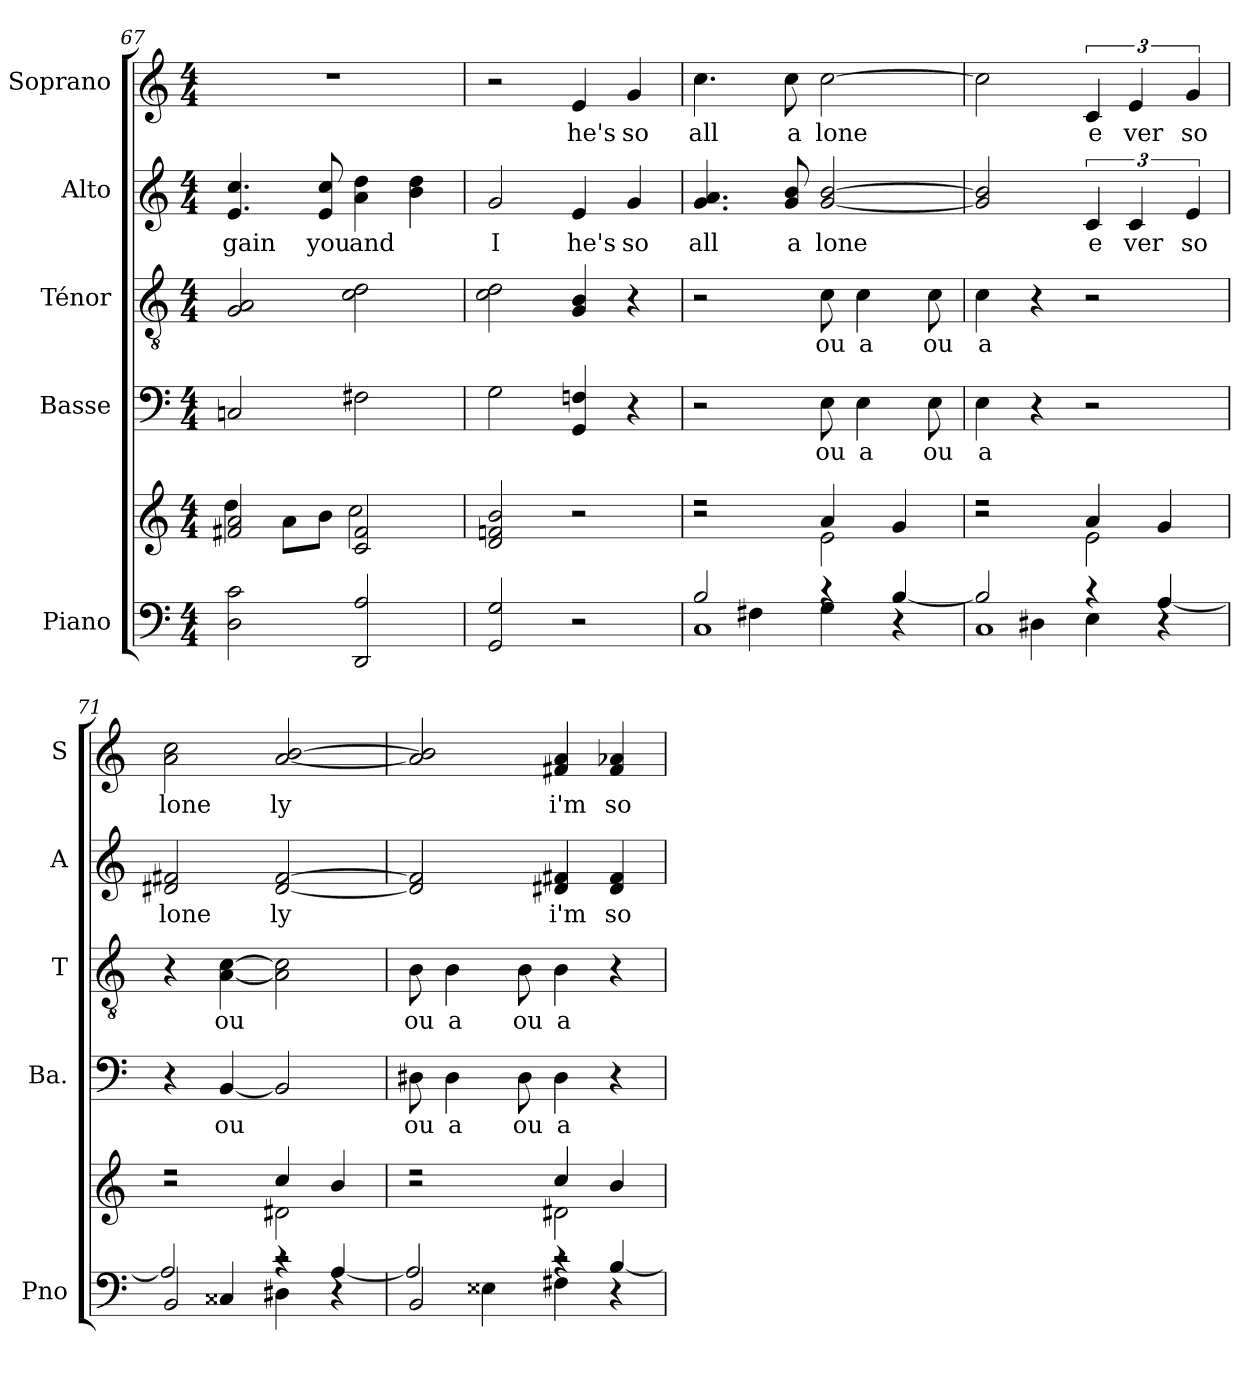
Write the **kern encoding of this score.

**kern	**kern	**kern	**text	**kern	**text	**kern	**text	**kern	**text
*part5	*part5	*part4	*part4	*part3	*part3	*part2	*part2	*part1	*part1
*staff6	*staff5	*staff4	*staff4	*staff3	*staff3	*staff2	*staff2	*staff1	*staff1
*I"Piano	*	*I"Basse	*	*I"Ténor	*	*I"Alto	*	*I"Soprano	*
*I'Pno	*	*I'Ba.	*	*I'T	*	*I'A	*	*I'S	*
*clefF4	*clefG2	*clefF4	*	*clefGv2	*	*clefG2	*	*clefG2	*
*k[]	*k[]	*k[]	*	*k[]	*	*k[]	*	*k[]	*
*C:	*C:	*C:	*	*C:	*	*C:	*	*C:	*
*M4/4	*M4/4	*M4/4	*	*M4/4	*	*M4/4	*	*M4/4	*
=67	=67	=67	=67	=67	=67	=67	=67	=67	=67
*	*^	*	*	*	*	*	*	*	*
!	!	!	!	!	!	!	!	!LO:LY:b	!	!
2D\ 2c\	2f#X/ 2a/	4dd\	2Cni/	.	2G/ 2A/	.	4.e/ 4.cc/	gain	1r	.
.	.	8a\L	.	.	.	.	.	.	.	.
!	!	!	!	!	!	!	!	!LO:LY:b	!	!
.	.	8b\J	.	.	.	.	8e/ 8cc/	you	.	.
!	!	!	!	!	!	!	!	!LO:LY:b	!	!
2DD/ 2A/	2c/ 2f#/	2cc\	2F#X\	.	2c\ 2d\	.	4a\ 4dd\	and	.	.
.	.	.	.	.	.	.	4b\ 4dd\	.	.	.
*	*v	*v	*	*	*	*	*	*	*	*
=68	=68	=68	=68	=68	=68	=68	=68	=68	=68
!	!	!	!	!	!	!	!LO:LY:b	!	!
2GG/ 2G/	2d/ 2fn/ 2b/	2G\	.	2c\ 2d\	.	2g/	I	2r	.
!	!	!	!	!	!	!	!LO:LY:b	!	!
!	!	!	!	!	!	!	!	!	!LO:LY:b
2r	2r	4GG/ 4Fn/	.	4G/ 4B/	.	4e/	he's	4e/	he's
!	!	!	!	!	!	!	!LO:LY:b	!	!
!	!	!	!	!	!	!	!	!	!LO:LY:b
.	.	4r	.	4r	.	4g/	so	4g/	so
!!LO:PB:g=z
=69	=69	=69	=69	=69	=69	=69	=69	=69	=69
*^	*^	*	*	*	*	*	*	*	*
*	*^	*	*	*	*	*	*	*	*	*	*
!	!	!	!	!	!	!	!	!	!	!LO:LY:b	!	!
!	!	!	!	!	!	!	!	!	!	!	!	!LO:LY:b
1C	2B/	4ryy	2r	2rcc	2r	.	2r	.	4.g/ 4.a/	all	4.cc\	all
.	.	4F#X\	.	.	.	.	.	.	.	.	.	.
!	!	!	!	!	!	!	!	!	!	!LO:LY:b	!	!
!	!	!	!	!	!	!	!	!	!	!	!	!LO:LY:b
.	.	.	.	.	.	.	.	.	8g/ 8b/	a	8cc\	a
!	!	!	!	!	!	!LO:LY:b	!	!	!	!	!	!
!	!	!	!	!	!	!	!	!LO:LY:b	!	!	!	!
!	!	!	!	!	!	!	!	!	!	!LO:LY:b	!	!
!	!	!	!	!	!	!	!	!	!	!	!	!LO:LY:b
.	4rB	4G\	2e\	4a/	8E\	ou	8c\	ou	[2g/ [2b/	lone	[2cc\	lone
!	!	!	!	!	!	!LO:LY:b	!	!	!	!	!	!
!	!	!	!	!	!	!	!	!LO:LY:b	!	!	!	!
.	.	.	.	.	4E\	a	4c\	a	.	.	.	.
.	[>4B/	4r	.	4g/	.	.	.	.	.	.	.	.
!	!	!	!	!	!	!LO:LY:b	!	!	!	!	!	!
!	!	!	!	!	!	!	!	!LO:LY:b	!	!	!	!
.	.	.	.	.	8E\	ou	8c\	ou	.	.	.	.
=70	=70	=70	=70	=70	=70	=70	=70	=70	=70	=70	=70	=70
!	!	!	!	!	!	!LO:LY:b	!	!	!	!	!	!
!	!	!	!	!	!	!	!	!LO:LY:b	!	!	!	!
1C	2B/]	4ryy	2r	2rcc	4E\	a	4c\	a	2g/] 2b/]	.	2cc\]	.
.	.	4D#X\	.	.	4r	.	4r	.	.	.	.	.
!	!	!	!	!	!	!	!	!	!	!LO:LY:b	!	!
!	!	!	!	!	!	!	!	!	!	!	!	!LO:LY:b
.	4rB	4E\	2e\	4a/	2r	.	2r	.	6c/	e	6c/	e
!	!	!	!	!	!	!	!	!	!	!LO:LY:b	!	!
!	!	!	!	!	!	!	!	!	!	!	!	!LO:LY:b
.	.	.	.	.	.	.	.	.	6c/	ver	6e/	ver
.	[>4A/	4r	.	4g/	.	.	.	.	.	.	.	.
!	!	!	!	!	!	!	!	!	!	!LO:LY:b	!	!
!	!	!	!	!	!	!	!	!	!	!	!	!LO:LY:b
.	.	.	.	.	.	.	.	.	6e/	so	6g/	so
=71	=71	=71	=71	=71	=71	=71	=71	=71	=71	=71	=71	=71
!	!	!	!	!	!	!	!	!	!	!LO:LY:b	!	!
!	!	!	!	!	!	!	!	!	!	!	!	!LO:LY:b
2BB/	2A/]	4ryy	2r	2rcc	4r	.	4r	.	2d#X/ 2f#X/	lone	2a\ 2cc\	lone
!	!	!	!	!	!	!LO:LY:b	!	!	!	!	!	!
!	!	!	!	!	!	!	!	!LO:LY:b	!	!	!	!
.	.	4C##X/	.	.	[4BB/	ou	[4A\ [4c\	ou	.	.	.	.
!	!	!	!	!	!	!	!	!	!	!LO:LY:b	!	!
!	!	!	!	!	!	!	!	!	!	!	!	!LO:LY:b
2rc	4rB	4D#X\	2d#X\	4cc/	2BB/]	.	2A\] 2c\]	.	[2d#/ [2f#/	ly	[2a/ [2b/	ly
.	[>4A/	4r	.	4b/	.	.	.	.	.	.	.	.
=72	=72	=72	=72	=72	=72	=72	=72	=72	=72	=72	=72	=72
!	!	!	!	!	!	!LO:LY:b	!	!	!	!	!	!
!	!	!	!	!	!	!	!	!LO:LY:b	!	!	!	!
2BB/	2A/]	4ryy	2r	2rcc	8D#X\	ou	8B\	ou	2d#/] 2f#/]	.	2a/] 2b/]	.
!	!	!	!	!	!	!LO:LY:b	!	!	!	!	!	!
!	!	!	!	!	!	!	!	!LO:LY:b	!	!	!	!
.	.	.	.	.	4D#\	a	4B\	a	.	.	.	.
.	.	4E##X\	.	.	.	.	.	.	.	.	.	.
!	!	!	!	!	!	!LO:LY:b	!	!	!	!	!	!
!	!	!	!	!	!	!	!	!LO:LY:b	!	!	!	!
.	.	.	.	.	8D#\	ou	8B\	ou	.	.	.	.
!	!	!	!	!	!	!LO:LY:b	!	!	!	!	!	!
!	!	!	!	!	!	!	!	!LO:LY:b	!	!	!	!
!	!	!	!	!	!	!	!	!	!	!LO:LY:b	!	!
!	!	!	!	!	!	!	!	!	!	!	!	!LO:LY:b
2rc	4rB	4F#X\	2d#X\	4cc/	4D#\	a	4B\	a	4d#X/ 4f#X/	i'm	4f#X/ 4a/	i'm
!	!	!	!	!	!	!	!	!	!	!LO:LY:b	!	!
!	!	!	!	!	!	!	!	!	!	!	!	!LO:LY:b
.	[>4B/	4r	.	4b/	4r	.	4r	.	4d#/ 4f#/	so	4f#/ 4a-X/	so
*v	*v	*v	*	*	*	*	*	*	*	*	*	*
*	*v	*v	*	*	*	*	*	*	*	*
=	=	=	=	=	=	=	=	=	=
*-	*-	*-	*-	*-	*-	*-	*-	*-	*-
